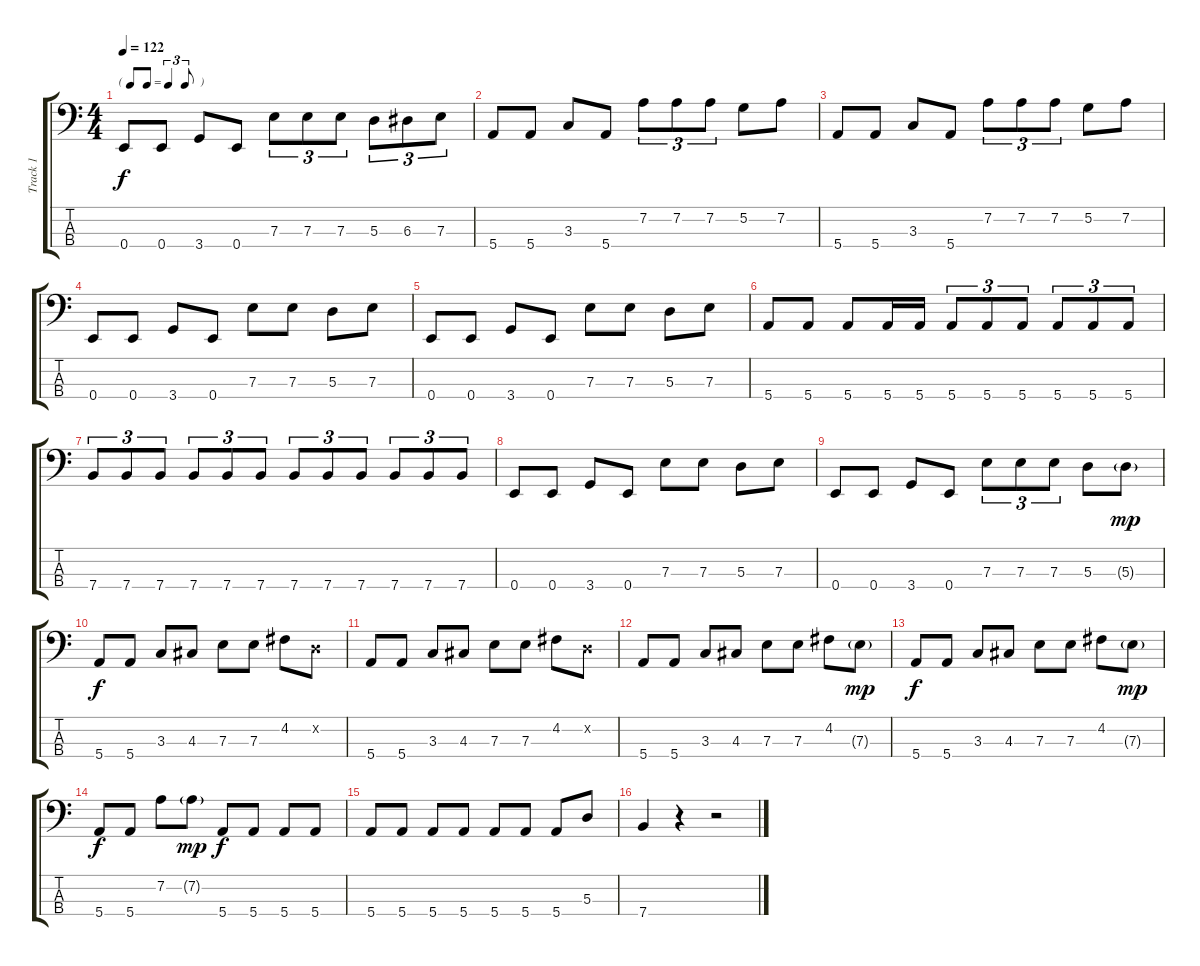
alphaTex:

\track ("Track 1" "Track 1") {instrument electricbassfinger}
\staff {score tabs}
\tuning (G2 D2 A1 E1) {hide}
\ts (4 4)
\tf triplet8th
\tempo 122
\clef f4
\ks c
0.4.8{dy f} 0.4.8 3.4.8 0.4.8 7.3.8{tu (3 2)} 7.3.8{tu (3 2)} 7.3.8{tu (3 2)} 5.3.8{tu (3 2)} 6.3.8{tu (3 2)} 7.3.8{tu (3 2)} |
5.4.8 5.4.8 3.3.8 5.4.8 7.2.8{tu (3 2)} 7.2.8{tu (3 2)} 7.2.8{tu (3 2)} 5.2.8 7.2.8 |
5.4.8 5.4.8 3.3.8 5.4.8 7.2.8{tu (3 2)} 7.2.8{tu (3 2)} 7.2.8{tu (3 2)} 5.2.8 7.2.8 |
0.4.8 0.4.8 3.4.8 0.4.8 7.3.8 7.3.8 5.3.8 7.3.8 |
0.4.8 0.4.8 3.4.8 0.4.8 7.3.8 7.3.8 5.3.8 7.3.8 |
5.4.8 5.4.8 5.4.8 5.4.16 5.4.16 5.4.8{tu (3 2)} 5.4.8{tu (3 2)} 5.4.8{tu (3 2)} 5.4.8{tu (3 2)} 5.4.8{tu (3 2)} 5.4.8{tu (3 2)} |
7.4.8{tu (3 2)} 7.4.8{tu (3 2)} 7.4.8{tu (3 2)} 7.4.8{tu (3 2)} 7.4.8{tu (3 2)} 7.4.8{tu (3 2)} 7.4.8{tu (3 2)} 7.4.8{tu (3 2)} 7.4.8{tu (3 2)} 7.4.8{tu (3 2)} 7.4.8{tu (3 2)} 7.4.8{tu (3 2)} |
0.4.8 0.4.8 3.4.8 0.4.8 7.3.8 7.3.8 5.3.8 7.3.8 |
0.4.8 0.4.8 3.4.8 0.4.8 7.3.8{tu (3 2)} 7.3.8{tu (3 2)} 7.3.8{tu (3 2)} 5.3.8 5.3{g}.8{dy mp} |
5.4.8{dy f} 5.4.8 3.3.8 4.3.8 7.3.8 7.3.8 4.2.8 0.2{x}.8 |
5.4.8 5.4.8 3.3.8 4.3.8 7.3.8 7.3.8 4.2.8 0.2{x}.8 |
5.4.8 5.4.8 3.3.8 4.3.8 7.3.8 7.3.8 4.2.8 7.3{g}.8{dy mp} |
5.4.8{dy f} 5.4.8 3.3.8 4.3.8 7.3.8 7.3.8 4.2.8 7.3{g}.8{dy mp} |
5.4.8{dy f} 5.4.8 7.2.8 7.2{g}.8{dy mp} 5.4.8{dy f} 5.4.8 5.4.8 5.4.8 |
5.4.8 5.4.8 5.4.8 5.4.8 5.4.8 5.4.8 5.4.8 5.3.8 |
7.4.4 r.4 r.2
